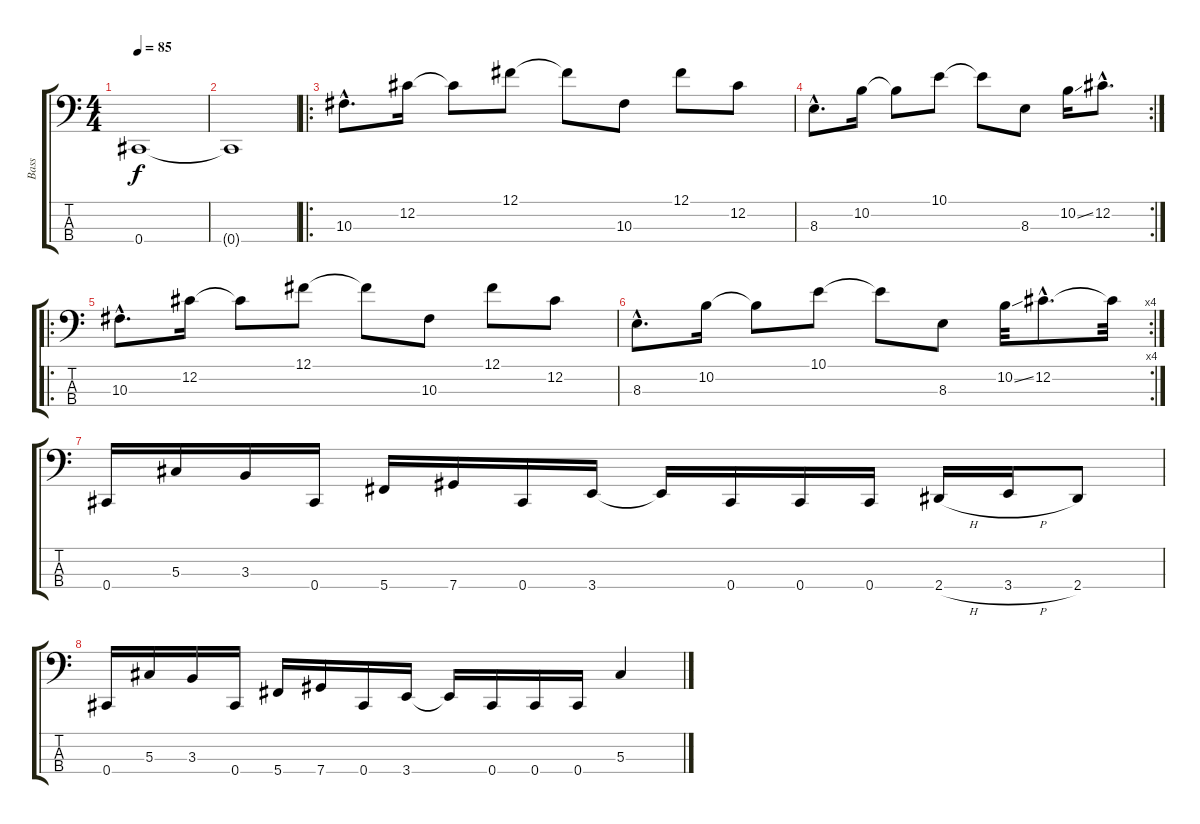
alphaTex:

\track ("Bass" "Bass") {instrument electricbassfinger}
\staff {score tabs}
\tuning (Gb2 Db2 Ab1 Db1) {hide}
\ts (4 4)
\tempo 85
\clef f4
\ks c
0.4.1{dy f} |
0.4{t}.1 |
\ro
10.3{hac}.8{d} 12.2.16 12.2{t}.8 12.1.8 12.1{t}.8 10.3.8 12.1.8 12.2.8 |
\rc 2
8.3{hac}.8{d} 10.2.16 10.2{t}.8 10.1.8 10.1{t}.8 8.3.8 10.2{ss}.16 12.2{hac}.8{d} |
\ro
10.3{hac}.8{d} 12.2.16 12.2{t}.8 12.1.8 12.1{t}.8 10.3.8 12.1.8 12.2.8 |
\rc 4
8.3{hac}.8{d} 10.2.16 10.2{t}.8 10.1.8 10.1{t}.8 8.3.8 10.2{ss}.32 12.2{hac}.8{d} 12.2{t}.32 |
0.4.16 5.3.16 3.3.16 0.4.16 5.4.16 7.4.16 0.4.16 3.4.16 3.4{t}.16 0.4.16 0.4.16 0.4.16 2.4{h}.16 3.4{h}.16 2.4.8 |
0.4.16 5.3.16 3.3.16 0.4.16 5.4.16 7.4.16 0.4.16 3.4.16 3.4{t}.16 0.4.16 0.4.16 0.4.16 5.3.4
